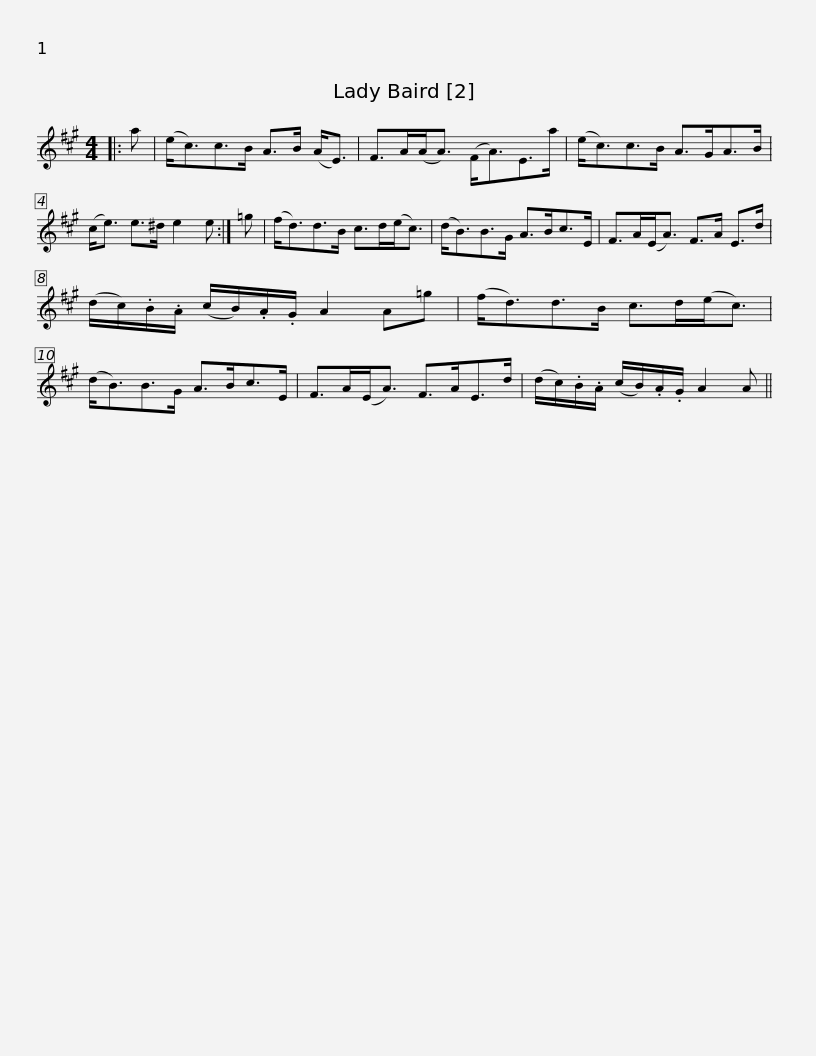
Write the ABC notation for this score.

X:1
L:1/8
M:4/4
I:linebreak $
K:A
V:1 treble
V:1
|: a | (e<c)c>B A>B (A<E) | F>A(A<A) (F<A)E>a | (e<c)c>B A>GA>B | (c<e) e>^d e2 e :| %5
 =g |$ (f<d)d>B c>d(e<c) | (d<B)B>G A>Bc>E | F>A(E<A) F>A E>d | (d/c/).B/.A/ (c/B/).A/.G/ A2 A=g |$ %10
 (f<d)d>B c>d(e<c) | (d<B)B>G A>Bc>E | F>A(E<A) F>AE>d | (d/c/).B/.A/ (c/B/).A/.G/ A2 A || %14
